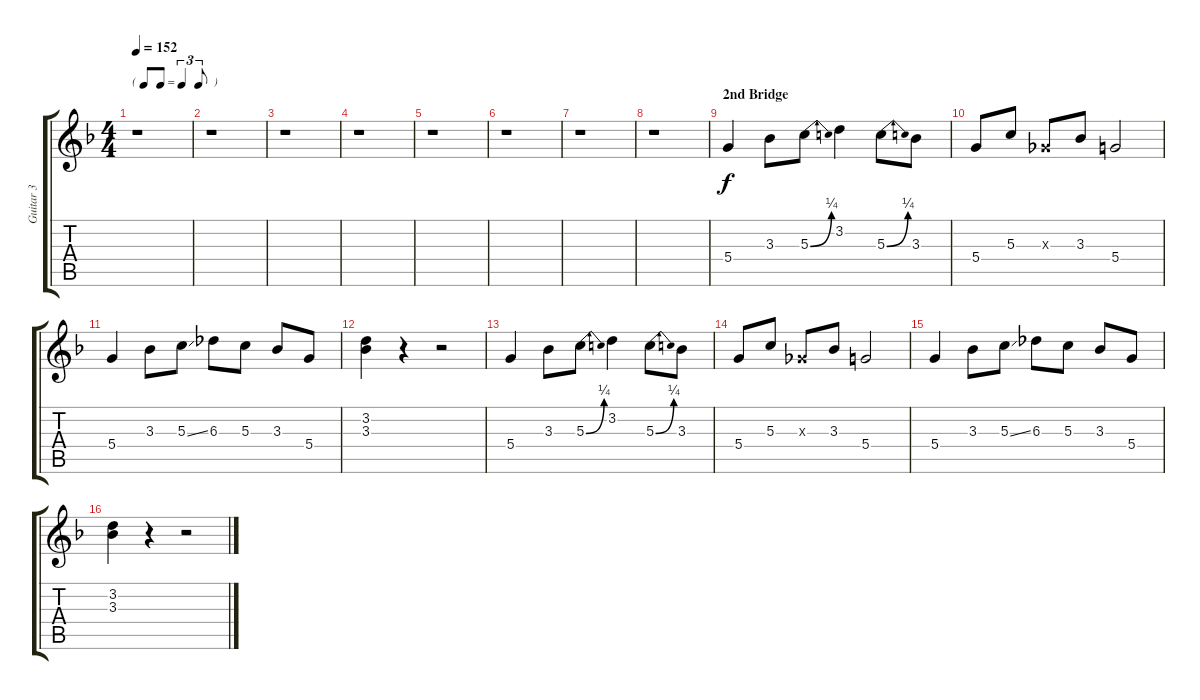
\track ("Guitar 3" "Guitar 3") {instrument distortionguitar}
\staff {score tabs}
\tuning (E4 B3 G3 D3 A2 E2) {hide}
\ts (4 4)
\tf triplet8th
\tempo 152
\clef g2
\ks f
r.1{dy f} |
r.1 |
r.1 |
r.1 |
r.1 |
r.1 |
r.1 |
r.1 |
\section ("" "2nd Bridge")
5.4.4 3.3.8 5.3{be (bend 0 0 60 1)}.8 3.2.4 5.3{be (bend 0 0 60 1)}.8 3.3.8 |
5.4.8 5.3.8 -1.3{x}.8 3.3.8 5.4.2 |
5.4.4 3.3.8 5.3{ss}.8 6.3.8 5.3.8 3.3.8 5.4.8 |
(3.2 3.3).4 r.4 r.2 |
5.4.4 3.3.8 5.3{be (bend 0 0 60 1)}.8 3.2.4 5.3{be (bend 0 0 60 1)}.8 3.3.8 |
5.4.8 5.3.8 -1.3{x}.8 3.3.8 5.4.2 |
5.4.4 3.3.8 5.3{ss}.8 6.3.8 5.3.8 3.3.8 5.4.8 |
(3.2 3.3).4 r.4 r.2
